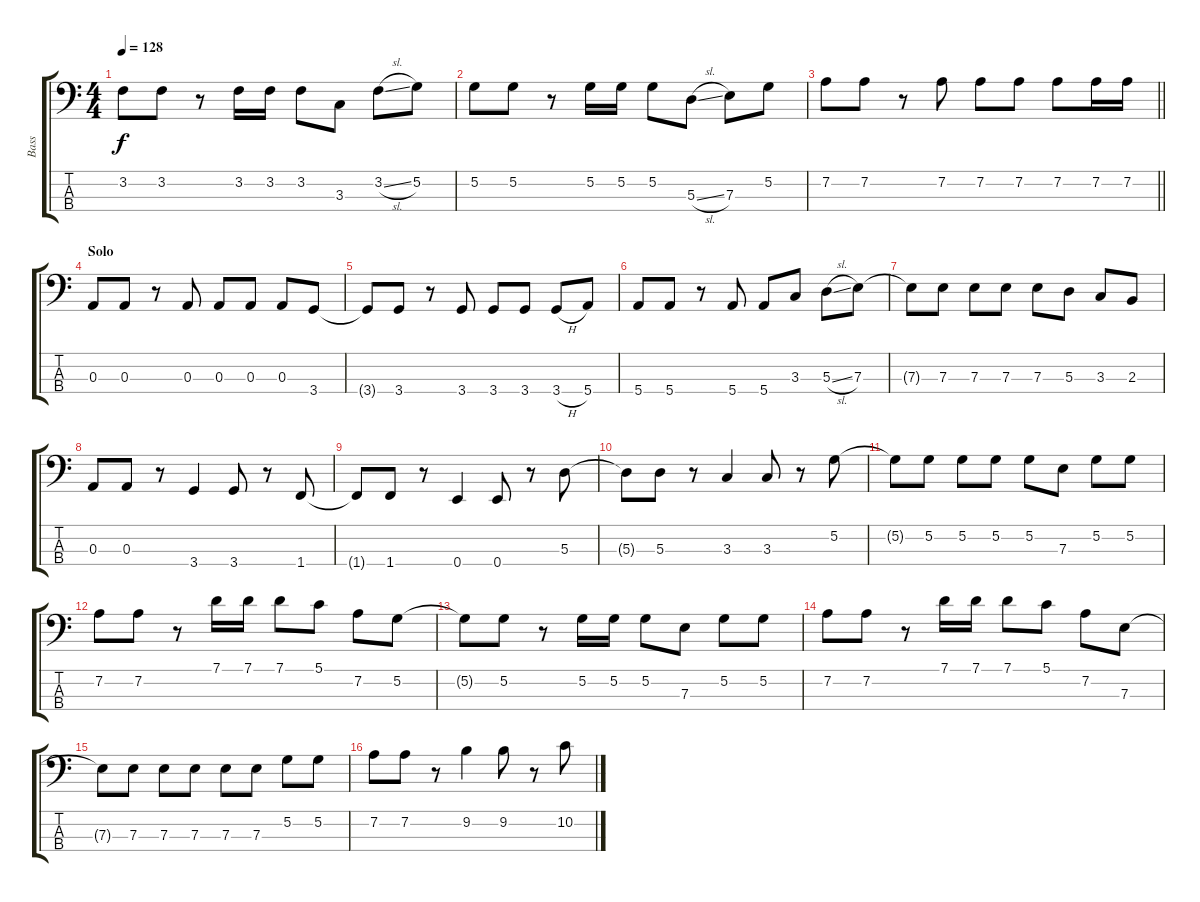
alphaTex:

\track ("Bass" "Bass") {instrument electricbasspick}
\staff {score tabs}
\tuning (G2 D2 A1 E1) {hide}
\ts (4 4)
\tempo 128
\clef f4
\ks c
3.2{t}.8{dy f} 3.2.8 r.8 3.2.16 3.2.16 3.2.8 3.3.8 3.2{sl}.8 5.2.8 |
5.2.8 5.2.8 r.8 5.2.16 5.2.16 5.2.8 5.3{sl}.8 7.3.8 5.2.8 |
\barLineRight lightlight
7.2.8 7.2.8 r.8 7.2.8 7.2.8 7.2.8 7.2.8 7.2.16 7.2.16 |
\section ("" "Solo")
0.3.8 0.3.8 r.8 0.3.8 0.3.8 0.3.8 0.3.8 3.4.8 |
3.4{t}.8 3.4.8 r.8 3.4.8 3.4.8 3.4.8 3.4{h}.8 5.4.8 |
5.4.8 5.4.8 r.8 5.4.8 5.4.8 3.3.8 5.3{sl}.8 7.3.8 |
7.3{t}.8 7.3.8 7.3.8 7.3.8 7.3.8 5.3.8 3.3.8 2.3.8 |
0.3.8 0.3.8 r.8 3.4.4 3.4.8 r.8 1.4.8 |
1.4{t}.8 1.4.8 r.8 0.4.4 0.4.8 r.8 5.3.8 |
5.3{t}.8 5.3.8 r.8 3.3.4 3.3.8 r.8 5.2.8 |
5.2{t}.8 5.2.8 5.2.8 5.2.8 5.2.8 7.3.8 5.2.8 5.2.8 |
7.2.8 7.2.8 r.8 7.1.16 7.1.16 7.1.8 5.1.8 7.2.8 5.2.8 |
5.2{t}.8 5.2.8 r.8 5.2.16 5.2.16 5.2.8 7.3.8 5.2.8 5.2.8 |
7.2.8 7.2.8 r.8 7.1.16 7.1.16 7.1.8 5.1.8 7.2.8 7.3.8 |
7.3{t}.8 7.3.8 7.3.8 7.3.8 7.3.8 7.3.8 5.2.8 5.2.8 |
7.2.8 7.2.8 r.8 9.2.4 9.2.8 r.8 10.2.8
